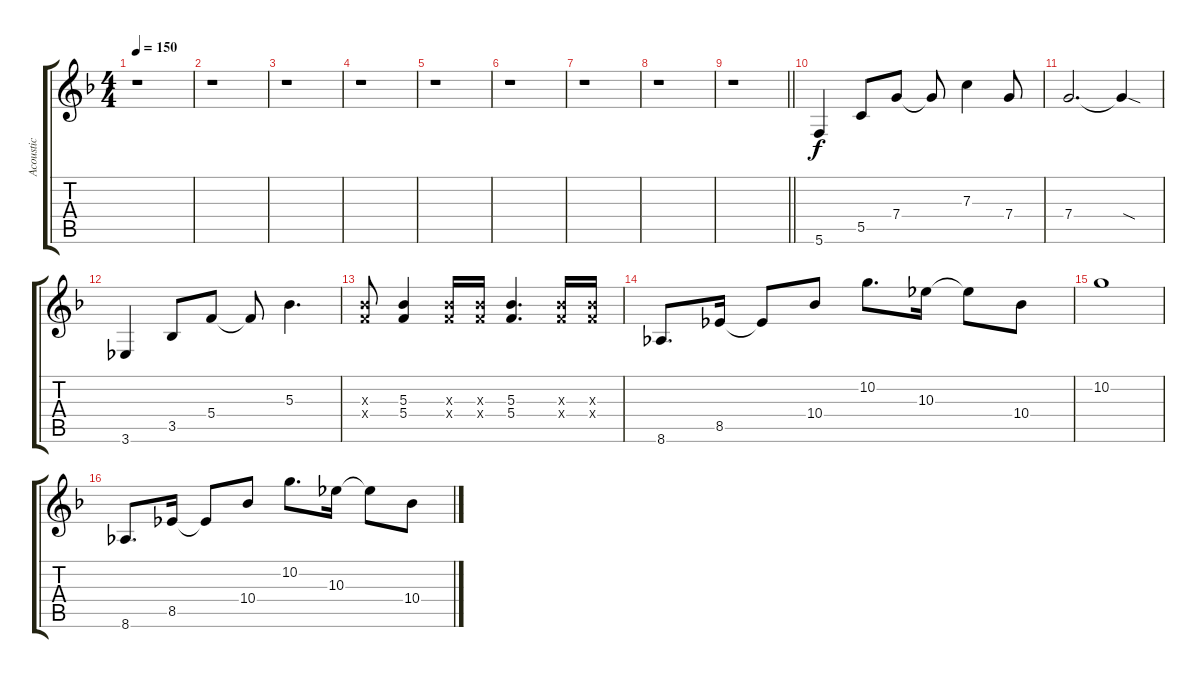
\track ("Acoustic" "Acoustic") {instrument acousticguitarsteel}
\staff {score tabs}
\tuning (D4 A3 F3 C3 G2 C2) {hide}
\ts (4 4)
\tempo 150
\clef g2
\ks f
r.1{dy f} |
r.1 |
r.1 |
r.1 |
r.1 |
r.1 |
r.1 |
r.1 |
\barLineRight lightlight
r.1 |
5.6.4 5.5.8 7.4.8 7.4{t}.8 7.3.4 7.4.8 |
7.4.2{d} 7.4{sod t}.4 |
3.6.4 3.5.8 5.4.8 5.4{t}.8 5.3.4{d} |
(5.3{x} 5.4{x}).8 (5.3 5.4).4 (5.3{x} 5.4{x}).16 (5.3{x} 5.4{x}).16 (5.3 5.4).4{d} (5.3{x} 5.4{x}).16 (5.3{x} 5.4{x}).16 |
8.6.8{d} 8.5.16 8.5{t}.8 10.4.8 10.2.8{d} 10.3.16 10.3{t}.8 10.4.8 |
10.2.1 |
8.6.8{d} 8.5.16 8.5{t}.8 10.4.8 10.2.8{d} 10.3.16 10.3{t}.8 10.4.8
